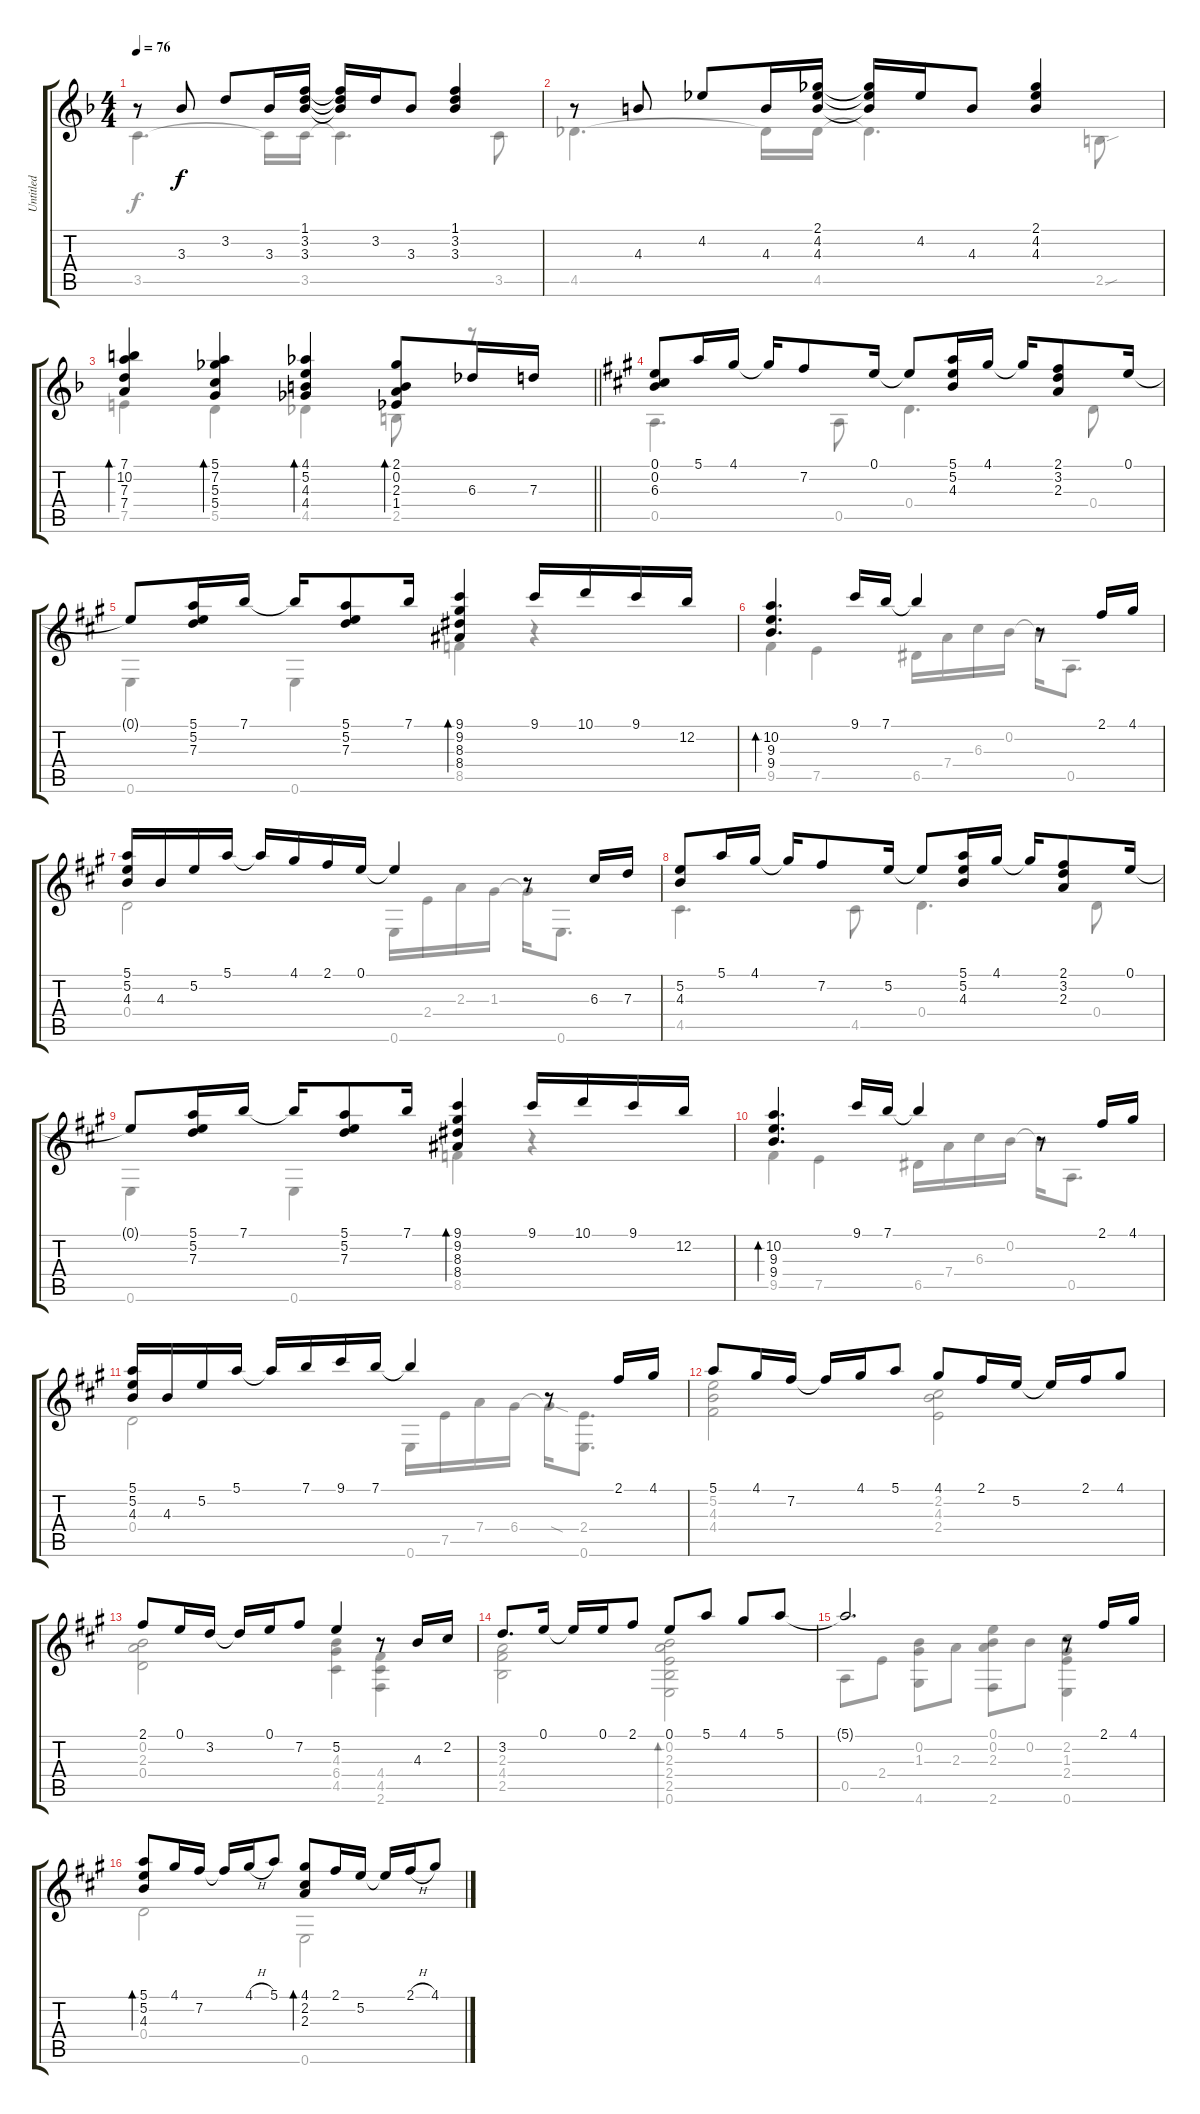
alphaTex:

\track ("Untitled" "Untitled") {instrument acousticguitarnylon}
\staff {score tabs}
\tuning (E4 B3 G3 D3 A2 E2) {hide}
\voice
\ts (4 4)
\tempo 76
\clef g2
\ks f
r.8{dy f} 3.3.8 3.2.8 3.3.16 (1.1 3.2 3.3).16 (1.1{t} 3.2{t} 3.3{t}).16 3.2.16 3.3.8 (1.1 3.2 3.3).4 |
r.8 4.3.8 4.2.8 4.3.16 (2.1 4.2 4.3).16 (2.1{t} 4.2{t} 4.3{t}).16 4.2.16 4.3.8 (2.1 4.2 4.3).4 |
\barLineRight lightlight
(7.1 10.2 7.3 7.4).4{bd 30} (5.1 7.2 5.3 5.4).4{bd 30} (4.1 5.2 4.3 4.4).4{bd 30} (2.1 0.2 2.3 1.4).8{bd 30} 6.3.16 7.3.16 |
\ks a
(0.1 0.2 6.3).8 5.1.16 4.1.16 4.1{t}.16 7.2.8 0.1.16 0.1{t}.8 (5.1 5.2 4.3).16 4.1.16 4.1{t}.16 (2.1 3.2 2.3).8 0.1.16 |
0.1{t}.8 (5.1 5.2 7.3).16 7.1.16 7.1{t}.16 (5.1 5.2 7.3).8 7.1.16 (9.1 9.2 8.3 8.4).4{bd 30} 9.1.16 10.1.16 9.1.16 12.2.16 |
(10.2 9.3 9.4).4{d bd 30} 9.1.16 7.1.16 7.1{t}.4 r.8 2.1.16 4.1.16 |
(5.1 5.2 4.3).16 4.3.16 5.2.16 5.1.16 5.1{t}.16 4.1.16 2.1.16 0.1.16 0.1{t}.4 r.8 6.3.16 7.3.16 |
(5.2 4.3).8 5.1.16 4.1.16 4.1{t}.16 7.2.8 5.2.16 5.2{t}.8 (5.1 5.2 4.3).16 4.1.16 4.1{t}.16 (2.1 3.2 2.3).8 0.1.16 |
0.1{t}.8 (5.1 5.2 7.3).16 7.1.16 7.1{t}.16 (5.1 5.2 7.3).8 7.1.16 (9.1 9.2 8.3 8.4).4{bd 30} 9.1.16 10.1.16 9.1.16 12.2.16 |
(10.2 9.3 9.4).4{d bd 30} 9.1.16 7.1.16 7.1{t}.4 r.8 2.1.16 4.1.16 |
(5.1 5.2 4.3).16 4.3.16 5.2.16 5.1.16 5.1{t}.16 7.1.16 9.1.16 7.1.16 7.1{t}.4 r.8 2.1.16 4.1.16 |
5.1.8 4.1.16 7.2.16 7.2{t}.16 4.1.16 5.1.8 4.1.8 2.1.16 5.2.16 5.2{t}.16 2.1.16 4.1.8 |
2.1.8 0.1.16 3.2.16 3.2{t}.16 0.1.16 7.2.8 5.2.4 r.8 4.3.16 2.2.16 |
3.2.8{d} 0.1.16 0.1{t}.16 0.1.16 2.1.8 0.1.8 5.1.8 4.1.8 5.1.8 |
5.1{t}.2{d} r.8 2.1.16 4.1.16 |
(5.1 5.2 4.3).8{bd 30} 4.1.16 7.2.16 7.2{t}.16 4.1{h}.16 5.1.8 (4.1 2.2 2.3).8{bd 30} 2.1.16 5.2.16 5.2{t}.16 2.1{h}.16 4.1.8
\voice
\clef g2
\ottava regular
\simile none
\ks f
3.5.4{d dy f} 3.5{t}.16 3.5.16 3.5{t}.4{d} 3.5.8 |
4.5.4{d} 4.5{t}.16 4.5.16 4.5{t}.4{d} 2.5{sou}.8 |
\barLineRight lightlight
7.5.4 5.5.4 4.5.4 2.5.8 r.8 |
\ks a
0.5.4{d} 0.5.8 0.4.4{d} 0.4.8 |
0.6.4 0.6.4 8.5.4 r.4 |
9.5.4 7.5.4 6.5.16 7.4.16 6.3.16 0.2.16 0.2{t}.16 0.5.8{d} |
0.4.2 0.6.16 2.4.16 2.3.16 1.3.16 1.3{t}.16 0.6.8{d} |
4.5.4{d} 4.5.8 0.4.4{d} 0.4.8 |
0.6.4 0.6.4 8.5.4 r.4 |
9.5.4 7.5.4 6.5.16 7.4.16 6.3.16 0.2.16 0.2{t}.16 0.5.8{d} |
0.4.2 0.6.16 7.5.16 7.4.16 6.4.16 6.4{sod t}.16 (2.4 0.6).8{d} |
(5.2 4.3 4.4).2 (2.2 4.3 2.4).2 |
(0.2 2.3 0.4).2 (4.3 6.4 4.5).4 (4.4 4.5 2.6).4 |
(2.3 4.4 2.5).2 (0.2 2.3 2.4 2.5 0.6).2{bd 30} |
0.5.8 2.4.8 (0.2 1.3 4.6).8 2.3.8 (0.1 0.2 2.3 2.6).8 0.2.8 (2.2 1.3 2.4 0.6).4 |
0.4.2 0.6.2
